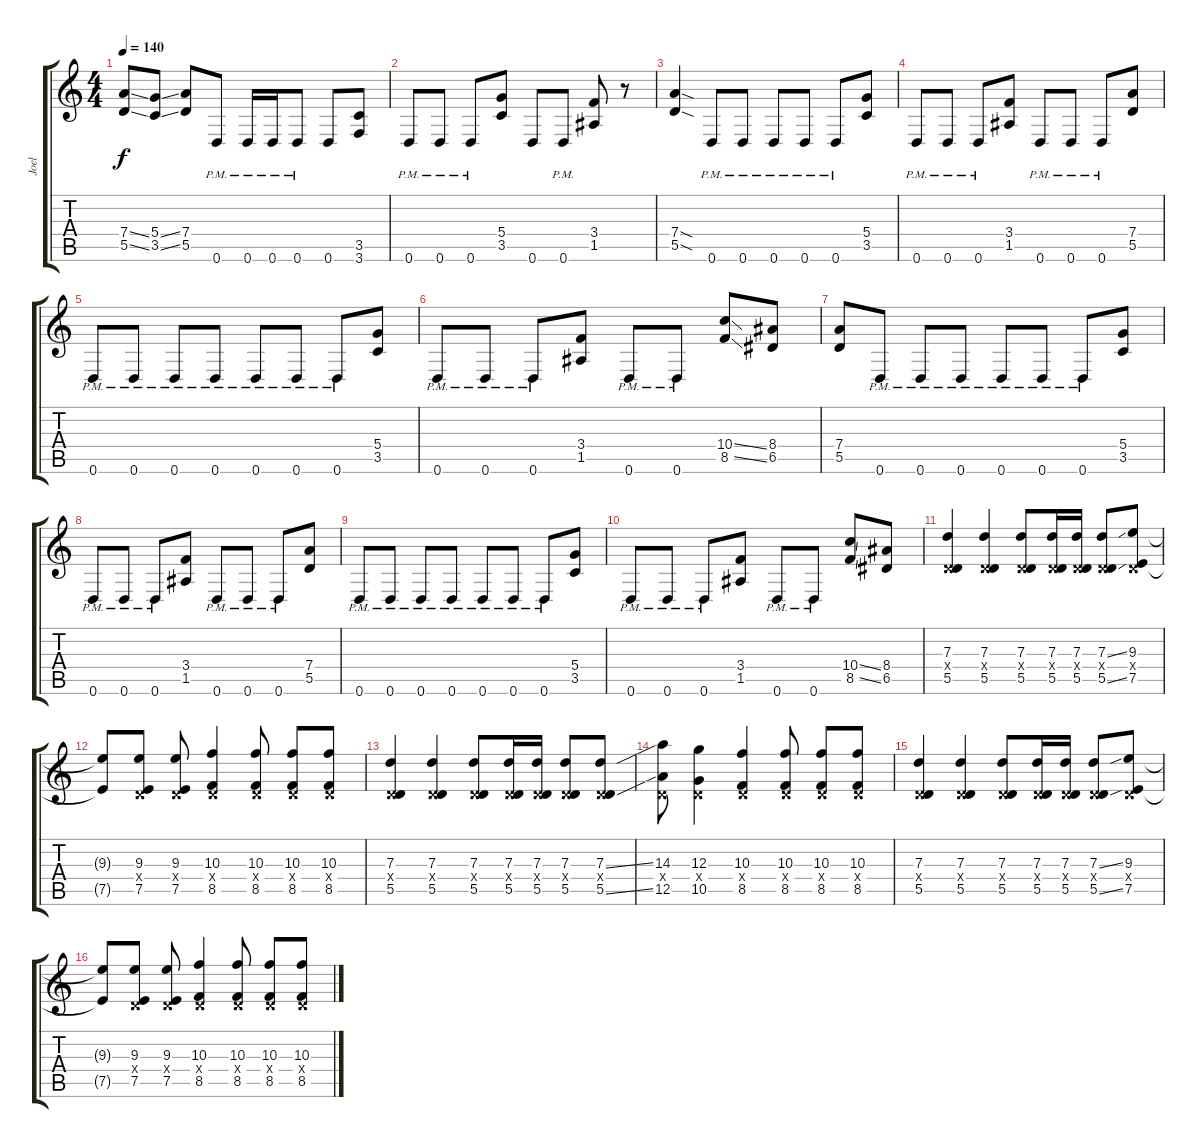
\track ("Joel" "Joel") {instrument distortionguitar}
\staff {score tabs}
\tuning (E4 B3 G3 D3 A2 D2) {hide}
\ts (4 4)
\tempo 140
\clef g2
\ks c
(7.4{ss} 5.5{ss}).8{dy f} (5.4{ss} 3.5{ss}).8 (7.4 5.5).8 0.6{pm}.8 0.6{pm}.16 0.6{pm}.16 0.6{pm}.8 0.6.8 (3.5 3.6).8 |
0.6{pm}.8 0.6{pm}.8 0.6{pm}.8 (5.4 3.5).8 0.6.8 0.6{pm}.8 (3.4 1.5).8 r.8 |
(7.4{sod} 5.5{sod}).4 0.6{pm}.8 0.6{pm}.8 0.6{pm}.8 0.6{pm}.8 0.6{pm}.8 (5.4 3.5).8 |
0.6{pm}.8 0.6{pm}.8 0.6{pm}.8 (3.4 1.5).8 0.6{pm}.8 0.6{pm}.8 0.6{pm}.8 (7.4 5.5).8 |
0.6{pm}.8 0.6{pm}.8 0.6{pm}.8 0.6{pm}.8 0.6{pm}.8 0.6{pm}.8 0.6{pm}.8 (5.4 3.5).8 |
0.6{pm}.8 0.6{pm}.8 0.6{pm}.8 (3.4 1.5).8 0.6{pm}.8 0.6{pm}.8 (10.4{ss} 8.5{ss}).8 (8.4 6.5).8 |
(7.4 5.5).8 0.6{pm}.8 0.6{pm}.8 0.6{pm}.8 0.6{pm}.8 0.6{pm}.8 0.6{pm}.8 (5.4 3.5).8 |
0.6{pm}.8 0.6{pm}.8 0.6{pm}.8 (3.4 1.5).8 0.6{pm}.8 0.6{pm}.8 0.6{pm}.8 (7.4 5.5).8 |
0.6{pm}.8 0.6{pm}.8 0.6{pm}.8 0.6{pm}.8 0.6{pm}.8 0.6{pm}.8 0.6{pm}.8 (5.4 3.5).8 |
0.6{pm}.8 0.6{pm}.8 0.6{pm}.8 (3.4 1.5).8 0.6{pm}.8 0.6{pm}.8 (10.4{ss} 8.5{ss}).8 (8.4 6.5).8 |
(7.3 0.4{x} 5.5).4 (7.3 0.4{x} 5.5).4 (7.3 0.4{x} 5.5).8 (7.3 0.4{x} 5.5).16 (7.3 0.4{x} 5.5).16 (7.3{ss} 0.4{x} 5.5{ss}).8 (9.3 0.4{x} 7.5).8 |
(9.3{t} 7.5{t}).8 (9.3 0.4{x} 7.5).8 (9.3 0.4{x} 7.5).8 (10.3 0.4{x} 8.5).4 (10.3 0.4{x} 8.5).8 (10.3 0.4{x} 8.5).8 (10.3 0.4{x} 8.5).8 |
(7.3 0.4{x} 5.5).4 (7.3 0.4{x} 5.5).4 (7.3 0.4{x} 5.5).8 (7.3 0.4{x} 5.5).16 (7.3 0.4{x} 5.5).16 (7.3 0.4{x} 5.5).8 (7.3{ss} 0.4{x} 5.5{ss}).8 |
(14.3 0.4{x} 12.5).8 (12.3 0.4{x} 10.5).4 (10.3 0.4{x} 8.5).4 (10.3 0.4{x} 8.5).8 (10.3 0.4{x} 8.5).8 (10.3 0.4{x} 8.5).8 |
(7.3 0.4{x} 5.5).4 (7.3 0.4{x} 5.5).4 (7.3 0.4{x} 5.5).8 (7.3 0.4{x} 5.5).16 (7.3 0.4{x} 5.5).16 (7.3{ss} 0.4{x} 5.5{ss}).8 (9.3 0.4{x} 7.5).8 |
(9.3{t} 7.5{t}).8 (9.3 0.4{x} 7.5).8 (9.3 0.4{x} 7.5).8 (10.3 0.4{x} 8.5).4 (10.3 0.4{x} 8.5).8 (10.3 0.4{x} 8.5).8 (10.3 0.4{x} 8.5).8
